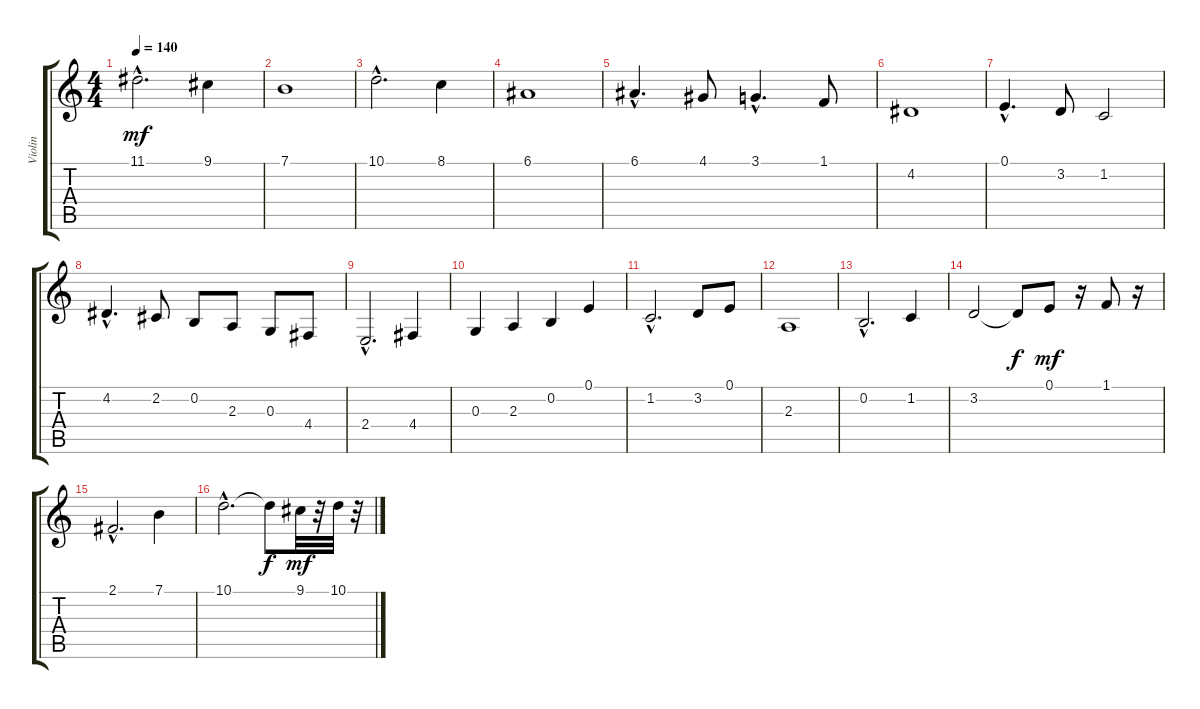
\track ("Violin" "Violin") {instrument violin}
\staff {score tabs}
\tuning (E4 B3 G3 D3 A2 E2) {hide}
\ts (4 4)
\tempo 140
\clef g2
\ks c
11.1{hac}.2{d dy mf} 9.1.4 |
7.1.1 |
10.1{hac}.2{d} 8.1.4 |
6.1.1 |
6.1{hac}.4{d} 4.1.8 3.1{hac}.4{d} 1.1.8 |
4.2.1 |
0.1{hac}.4{d} 3.2.8 1.2.2 |
4.2{hac}.4{d} 2.2.8 0.2.8 2.3.8 0.3.8 4.4.8 |
2.4{hac}.2{d volume 12} 4.4.4 |
0.3.4 2.3.4 0.2.4 0.1.4 |
1.2{hac}.2{d} 3.2.8 0.1.8 |
2.3.1 |
0.2{hac}.2{d} 1.2.4 |
3.2.2 3.2{t}.8{dy f} 0.1.8{dy mf} r.16 1.1.8 r.16 |
2.1{hac}.2{d} 7.1.4 |
10.1{hac}.2{d} 10.1{t}.8{dy f} 9.1.32{dy mf} r.32 10.1.32 r.32
